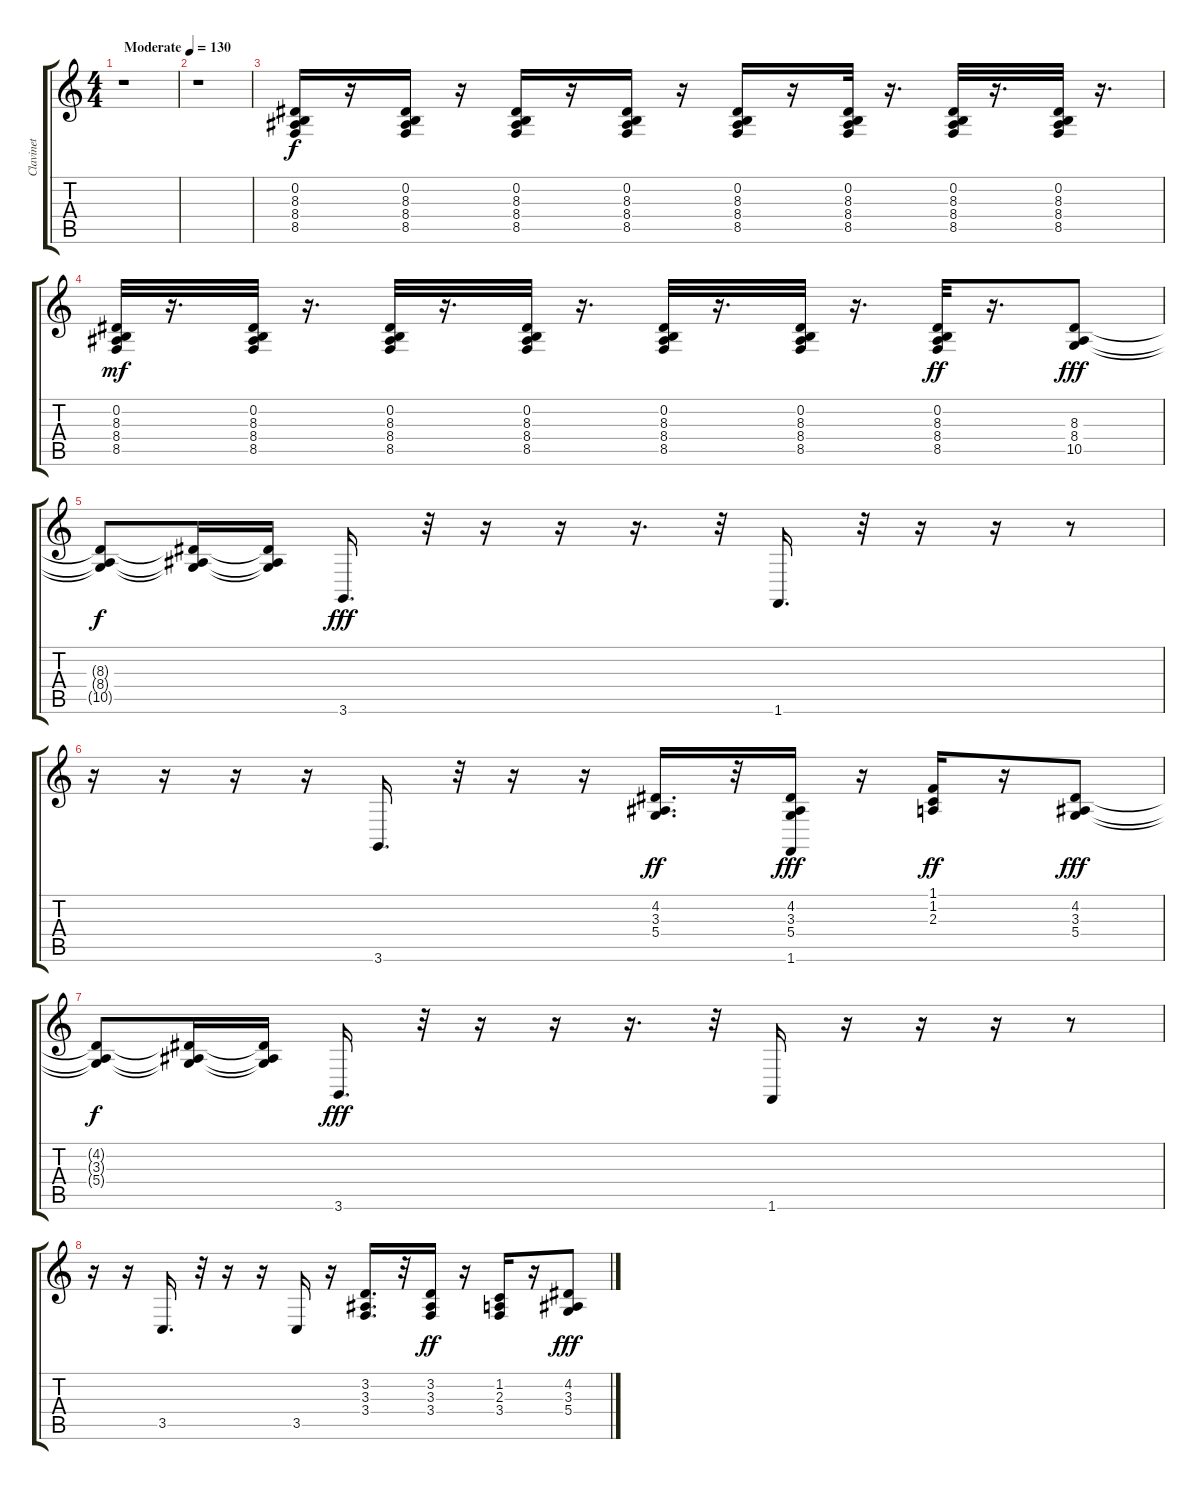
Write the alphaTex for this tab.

\track ("Clavinet            " "Clavinet  ") {instrument clavinet}
\staff {score tabs}
\tuning (E4 B3 G3 D3 A2 E2) {hide}
\ts (4 4)
\tempo (130 "Moderate")
\clef g2
\ks c
r.1{dy f instrument clavinet} |
r.1 |
(0.2 8.3 8.4 8.5).16 r.16 (0.2 8.3 8.4 8.5).16 r.16 (0.2 8.3 8.4 8.5).16 r.16 (0.2 8.3 8.4 8.5).16 r.16 (0.2 8.3 8.4 8.5).16 r.16 (0.2 8.3 8.4 8.5).32 r.16{d} (0.2 8.3 8.4 8.5).32 r.16{d} (0.2 8.3 8.4 8.5).32 r.16{d} |
(0.2 8.3 8.4 8.5).32{dy mf} r.16{d} (0.2 8.3 8.4 8.5).32 r.16{d} (0.2 8.3 8.4 8.5).32 r.16{d} (0.2 8.3 8.4 8.5).32 r.16{d} (0.2 8.3 8.4 8.5).32 r.16{d} (0.2 8.3 8.4 8.5).32 r.16{d} (0.2 8.3 8.4 8.5).32{dy ff} r.16{d} (8.3 8.4 10.5).8{dy fff} |
(8.3{t} 8.4{t} 10.5{t}).8{dy f} (8.3{t} 8.4{t} 10.5{t}).16 (8.3{t} 8.4{t} 10.5{t}).16 3.6.16{d dy fff} r.32 r.16 r.16 r.16{d} r.32 1.6.16{d} r.32 r.16 r.16 r.8 |
r.16 r.16 r.16 r.16 3.6.16{d} r.32 r.16 r.16 (4.2 3.3 5.4).16{d dy ff} r.32 (4.2 3.3 5.4 1.6).16{dy fff} r.16 (1.1 1.2 2.3).16{dy ff} r.16 (4.2 3.3 5.4).8{dy fff} |
(4.2{t} 3.3{t} 5.4{t}).8{dy f} (4.2{t} 3.3{t} 5.4{t}).16 (4.2{t} 3.3{t} 5.4{t}).16 3.6.16{d dy fff} r.32 r.16 r.16 r.16{d} r.32 1.6.16 r.16 r.16 r.16 r.8 |
r.16 r.16 3.5.16{d} r.32 r.16 r.16 3.5.16 r.16 (3.2 3.3 3.4).16{d} r.32 (3.2 3.3 3.4).16{dy ff} r.16 (1.2 2.3 3.4).16 r.16 (4.2 3.3 5.4).8{dy fff}
